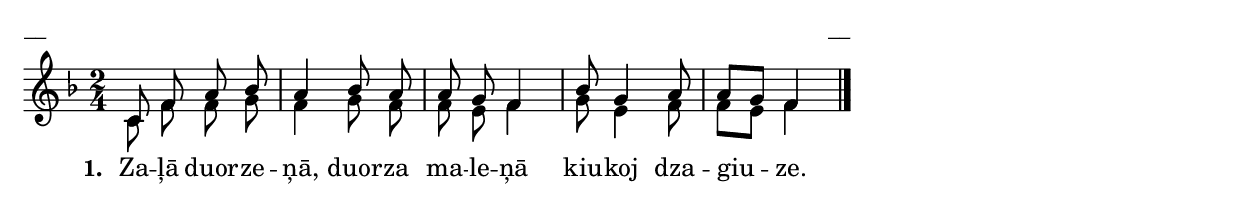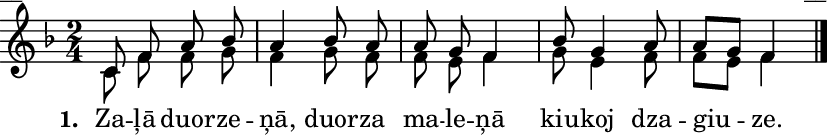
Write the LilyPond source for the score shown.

\version "2.13.18"
#(ly:set-option 'crop #t)

\paper {
line-width = 14\cm
left-margin = 0.4\cm
between-system-padding = 0.1\cm
between-system-space = 0.1\cm
}
% SBTZK, p.82
\layout {
indent = #0
ragged-last = ##f
}


voiceA = \relative c' {
\clef "treble"
\key f \major
\time 2/4 
c8 f a bes | a4 bes8 a | a g f4 | bes8 g4 a8 | a [g] f4 \bar"|."
}

lyricA = \lyricmode {
\set stanza = "1. "
Za -- ļā duor -- ze -- ņā, duor -- za ma -- le -- ņā kiu -- koj dza -- giu -- ze.
}

voiceB = \relative c'{
\clef "treble"
\key f \major
\time 2/4
c8 f f g | f4 g8 f | f e f4 | g8 e4 f8 | f [e] f4
}


fullScore = <<
%\new ChordNames { \chordsA }
\new Staff {
<<
\new Voice = "voiceA" { \voiceOne \autoBeamOff \voiceA }
\new Lyrics \lyricsto "voiceA"  \lyricA
\new Voice = "voiceB" { \voiceTwo \autoBeamOff \voiceB }
>>
}
>>



\score {
\fullScore
\header { piece = "__" opus = "__" }
}
\markup { \with-color #(x11-color 'white) \sans \smaller "__" }
\score {
\unfoldRepeats
\fullScore
\midi {
\context { \Staff \remove "Staff_performer" }
\context { \Voice \consists "Staff_performer" }
}
}


